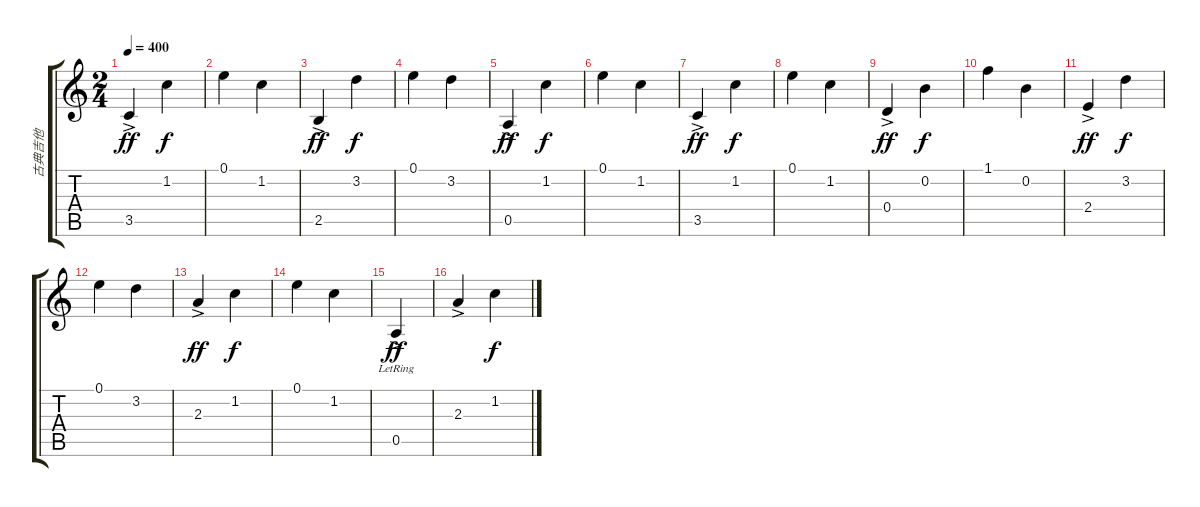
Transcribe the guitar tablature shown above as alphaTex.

\track ("古典吉他" "古典吉他") {instrument acousticguitarnylon}
\staff {score tabs}
\tuning (E4 B3 G3 D3 A2 E2) {hide}
\ts (2 4)
\tempo 400
\clef g2
\ks c
3.5{ac}.4{dy ff} 1.2.4{dy f} |
0.1.4 1.2.4 |
2.5{ac}.4{dy ff} 3.2.4{dy f} |
0.1.4 3.2.4 |
0.5{ac}.4{dy ff} 1.2.4{dy f} |
0.1.4 1.2.4 |
3.5{ac}.4{dy ff} 1.2.4{dy f} |
0.1.4 1.2.4 |
0.4{ac}.4{dy ff} 0.2.4{dy f} |
1.1.4 0.2.4 |
2.4{ac}.4{dy ff} 3.2.4{dy f} |
0.1.4 3.2.4 |
2.3{ac}.4{dy ff} 1.2.4{dy f} |
0.1.4 1.2.4 |
0.5{ac lr}.4{dy ff} |
2.3{ac}.4 1.2.4{dy f}
